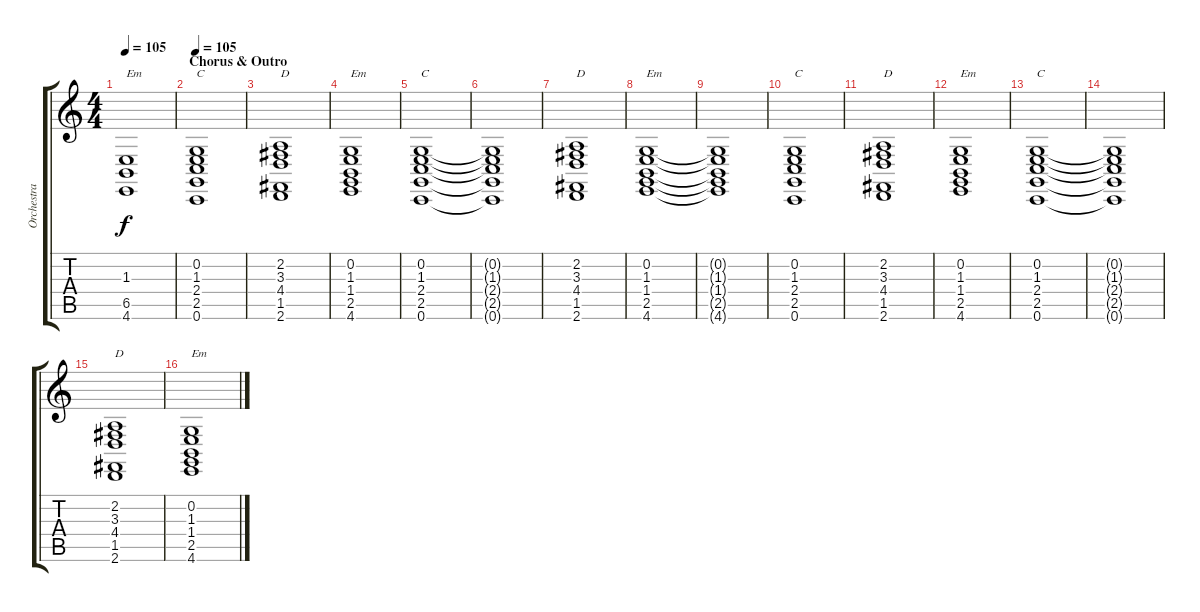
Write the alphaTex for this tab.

\track ("Orchestra" "Orchestra") {instrument stringensemble1}
\staff {score tabs}
\tuning (C4 G3 Eb3 Bb2 F2 C2) {hide}
\ts (4 4)
\tempo 105
\clef g2
\ks c
(1.3 6.5 4.6).1{txt "Em" dy f} |
\section ("" "Chorus & Outro")
\tempo 105
(0.2 1.3 2.4 2.5 0.6).1{txt "C"} |
(2.2 3.3 4.4 1.5 2.6).1{txt "D"} |
(0.2 1.3 1.4 2.5 4.6).1{txt "Em"} |
(0.2 1.3 2.4 2.5 0.6).1{txt "C"} |
(0.2{t} 1.3{t} 2.4{t} 2.5{t} 0.6{t}).1 |
(2.2 3.3 4.4 1.5 2.6).1{txt "D"} |
(0.2 1.3 1.4 2.5 4.6).1{txt "Em"} |
(0.2{t} 1.3{t} 1.4{t} 2.5{t} 4.6{t}).1 |
(0.2 1.3 2.4 2.5 0.6).1{txt "C"} |
(2.2 3.3 4.4 1.5 2.6).1{txt "D"} |
(0.2 1.3 1.4 2.5 4.6).1{txt "Em"} |
(0.2 1.3 2.4 2.5 0.6).1{txt "C"} |
(0.2{t} 1.3{t} 2.4{t} 2.5{t} 0.6{t}).1 |
(2.2 3.3 4.4 1.5 2.6).1{txt "D"} |
(0.2 1.3 1.4 2.5 4.6).1{txt "Em"}
